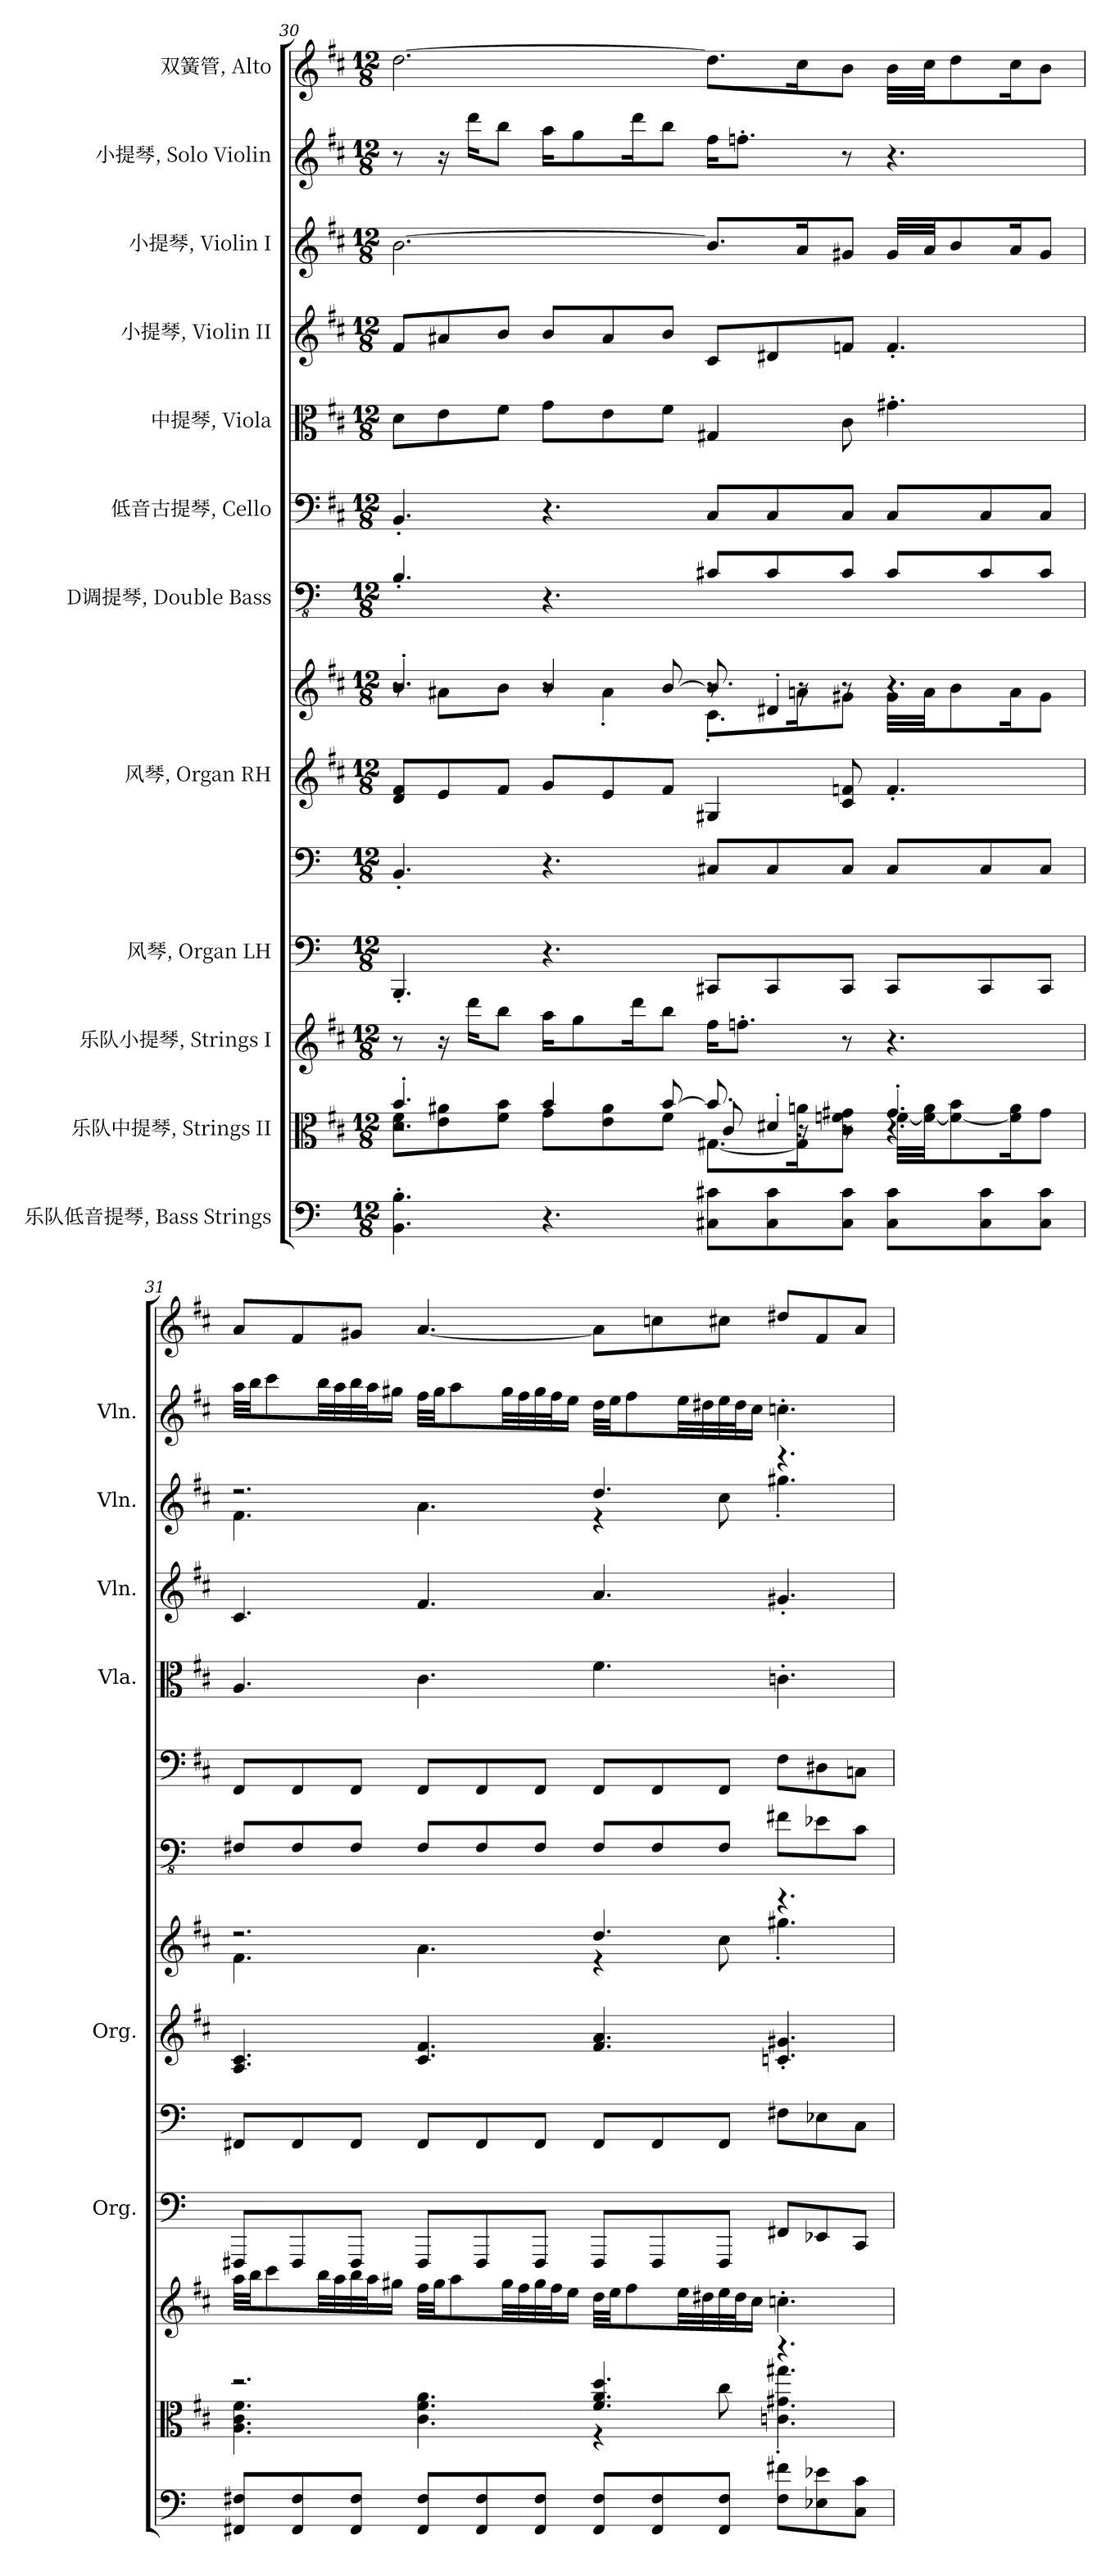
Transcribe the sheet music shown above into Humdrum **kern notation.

**kern	**kern	**kern	**kern	**kern	**kern	**kern	**kern	**kern	**kern	**kern	**kern	**kern	**kern
*part12	*part11	*part10	*part9	*part9	*part8	*part8	*part7	*part6	*part5	*part4	*part3	*part2	*part1
*staff14	*staff13	*staff12	*staff11	*staff10	*staff9	*staff8	*staff7	*staff6	*staff5	*staff4	*staff3	*staff2	*staff1
*I"乐队低音提琴, Bass Strings	*I"乐队中提琴, Strings II	*I"乐队小提琴, Strings I	*I"风琴, Organ LH	*	*I"风琴, Organ RH	*	*I"D调提琴, Double Bass	*I"低音古提琴, Cello	*I"中提琴, Viola	*I"小提琴, Violin II	*I"小提琴, Violin I	*I"小提琴, Solo Violin	*I"双簧管, Alto
*	*	*	*I'Org.	*	*I'Org.	*	*	*	*I'Vla.	*I'Vln.	*I'Vln.	*I'Vln.	*
!!LO:PB:g=z
*clefF4	*clefC3	*clefG2	*clefF4	*clefF4	*clefG2	*clefG2	*clefFv4	*clefF4	*clefC3	*clefG2	*clefG2	*clefG2	*clefG2
*ITrd7c12	*	*	*	*	*	*	*ITrd7c12	*	*	*	*	*	*
*k[]	*k[f#c#]	*k[f#c#]	*k[]	*k[]	*k[f#c#]	*k[f#c#]	*k[]	*k[f#c#]	*k[f#c#]	*k[f#c#]	*k[f#c#]	*k[f#c#]	*k[f#c#]
*M12/8	*M12/8	*M12/8	*M12/8	*M12/8	*M12/8	*M12/8	*M12/8	*M12/8	*M12/8	*M12/8	*M12/8	*M12/8	*M12/8
=30	=30	=30	=30	=30	=30	=30	=30	=30	=30	=30	=30	=30	=30
*	*^	*	*	*	*	*^	*	*	*	*	*	*	*
*	*	*^	*	*	*	*	*	*^	*	*	*	*	*	*	*
4.BBB\' 4.BB\'	4.b'/	8d\ 8f#\L	2.r	8r	4.BBB'/	4.BB'/	8d/ 8f#/L	4.b'/	8r	2.r	4.BBB'/	4.BB'/	8d\L	8f#/L	[2.b\	8r	[2.dd\
.	.	8e\ 8a#X\	.	16r	.	.	8e/	.	8a#X\L	.	.	.	8e\	8a#X/	.	16r	.
.	.	.	.	16ddd\KL	.	.	.	.	.	.	.	.	.	.	.	16ddd\KL	.
.	.	8f#\ 8b\J	.	8bb\J	.	.	8f#/J	.	8b\J	.	.	.	8f#\J	8b/J	.	8bb\J	.
4.r	4b/	8g\L	.	16aa\KL	4.r	4.r	8g/L	4b/	8r	.	4.r	4.r	8g\L	8b/L	.	16aa\KL	.
.	.	.	.	8gg\	.	.	.	.	.	.	.	.	.	.	.	8gg\	.
.	.	8e\ 8a#\	.	.	.	.	8e/	.	4a#'\	.	.	.	8e\	8a#/	.	.	.
.	.	.	.	16ddd\K	.	.	.	.	.	.	.	.	.	.	.	16ddd\K	.
.	[8b/	8f#\J	.	8bb\J	.	.	8f#/J	[8b/	.	.	.	.	8f#\J	8b/J	.	8bb\J	.
8CC#X\ 8C#X\L	8.b/]	[8.G#X\L	8c#/	16ff#\KL	8CC#X/L	8C#X/L	4G#X/	8.b/]	8.c#'\L	8r	8CC#X/L	8C#/L	4G#X/	8c#/L	8.b/L]	16ff#\KL	8.dd\L]
.	.	.	.	8.ffn'\J	.	.	.	.	.	.	.	.	.	.	.	8.ffn'\J	.
8CC#\ 8C#\	.	.	4d#X'/	.	8CC#/	8C#/	.	.	.	4d#X'/	8CC#/	8C#/	.	8d#X/	.	.	.
.	16r	16G#\] 16an\K	.	.	.	.	.	16r	16an\K	.	.	.	.	.	16a/K	.	16cc#\K
8CC#\ 8C#\J	8r	8c#\ 8fn\ 8g#X\J	.	8r	8CC#/J	8C#/J	8c#/ 8fn/	8r	8g#X\J	.	8CC#/J	8C#/J	8c#\	8fn/J	8g#X/J	8r	8b\J
8CC#\ 8C#\L	4.g#'/	[32f\LLL	4.r	4.r	8CC#/L	8C#/L	4.f'/	4.r	32g#\LLL	4.r	8CC#/L	8C#/L	4.g#X'\	4.f'/	32g#/LLL	4.r	32b\LLL
.	.	32f\_ 32a\JJ	.	.	.	.	.	.	32a\JJ	.	.	.	.	.	32a/JJ	.	32cc#\JJ
.	.	8f\_ 8b\	.	.	.	.	.	.	8b\	.	.	.	.	.	8b/	.	8dd\
8CC#\ 8C#\	.	.	.	.	8CC#/	8C#/	.	.	.	.	8CC#/	8C#/	.	.	.	.	.
.	.	16f\] 16a\K	.	.	.	.	.	.	16a\K	.	.	.	.	.	16a/K	.	16cc#\K
8CC#\ 8C#\J	.	8g#\J	.	.	8CC#/J	8C#/J	.	.	8g#\J	.	8CC#/J	8C#/J	.	.	8g#/J	.	8b\J
*	*	*v	*v	*	*	*	*	*	*v	*v	*	*	*	*	*	*	*
!!LO:PB:g=z
=31	=31	=31	=31	=31	=31	=31	=31	=31	=31	=31	=31	=31	=31	=31	=31
*	*	*	*	*	*	*	*	*	*	*	*	*	*^	*	*
8FFF#X/ 8FF#X/L	2.r	4.A\ 4.c#\ 4.f#\	32aa\LLL	8FFF#X/L	8FF#X/L	4.A/ 4.c#/	2.r	4.f#\	8FFF#X/L	8FF#/L	4.A/	4.c#/	2.r	4.f#\	32aa\LLL	8a/L
.	.	.	32bb\JJ	.	.	.	.	.	.	.	.	.	.	.	32bb\JJ	.
.	.	.	8ccc#\	.	.	.	.	.	.	.	.	.	.	.	8ccc#\	.
8FFF#/ 8FF#/	.	.	.	8FFF#/	8FF#/	.	.	.	8FFF#/	8FF#/	.	.	.	.	.	8f#/
.	.	.	32bb\LL	.	.	.	.	.	.	.	.	.	.	.	32bb\LL	.
.	.	.	32aa\	.	.	.	.	.	.	.	.	.	.	.	32aa\	.
8FFF#/ 8FF#/J	.	.	32bb\	8FFF#/J	8FF#/J	.	.	.	8FFF#/J	8FF#/J	.	.	.	.	32bb\	8g#X/J
.	.	.	32aa\J	.	.	.	.	.	.	.	.	.	.	.	32aa\J	.
.	.	.	16gg#X\JJ	.	.	.	.	.	.	.	.	.	.	.	16gg#X\JJ	.
8FFF#/ 8FF#/L	.	4.c#\ 4.f#\ 4.a\	32ff#\LLL	8FFF#/L	8FF#/L	4.c#/ 4.f#/	.	4.a\	8FFF#/L	8FF#/L	4.c#\	4.f#/	.	4.a\	32ff#\LLL	[4.a/
.	.	.	32gg#\JJ	.	.	.	.	.	.	.	.	.	.	.	32gg#\JJ	.
.	.	.	8aa\	.	.	.	.	.	.	.	.	.	.	.	8aa\	.
8FFF#/ 8FF#/	.	.	.	8FFF#/	8FF#/	.	.	.	8FFF#/	8FF#/	.	.	.	.	.	.
.	.	.	32gg#\LL	.	.	.	.	.	.	.	.	.	.	.	32gg#\LL	.
.	.	.	32ff#\	.	.	.	.	.	.	.	.	.	.	.	32ff#\	.
8FFF#/ 8FF#/J	.	.	32gg#\	8FFF#/J	8FF#/J	.	.	.	8FFF#/J	8FF#/J	.	.	.	.	32gg#\	.
.	.	.	32ff#\J	.	.	.	.	.	.	.	.	.	.	.	32ff#\J	.
.	.	.	16ee\JJ	.	.	.	.	.	.	.	.	.	.	.	16ee\JJ	.
8FFF#/ 8FF#/L	4.f#/ 4.a/ 4.dd/	4r	32dd\LLL	8FFF#/L	8FF#/L	4.f#/ 4.a/	4.dd/	4r	8FFF#/L	8FF#/L	4.f#\	4.a/	4.dd/	4r	32dd\LLL	8a\L]
.	.	.	32ee\JJ	.	.	.	.	.	.	.	.	.	.	.	32ee\JJ	.
.	.	.	8ff#\	.	.	.	.	.	.	.	.	.	.	.	8ff#\	.
8FFF#/ 8FF#/	.	.	.	8FFF#/	8FF#/	.	.	.	8FFF#/	8FF#/	.	.	.	.	.	8ccn\
.	.	.	32ee\LL	.	.	.	.	.	.	.	.	.	.	.	32ee\LL	.
.	.	.	32dd#X\	.	.	.	.	.	.	.	.	.	.	.	32dd#X\	.
8FFF#/ 8FF#/J	.	8cc#\	32ee\	8FFF#/J	8FF#/J	.	.	8cc#\	8FFF#/J	8FF#/J	.	.	.	8cc#\	32ee\	8cc#X\J
.	.	.	32dd#\J	.	.	.	.	.	.	.	.	.	.	.	32dd#\J	.
.	.	.	16cc#\JJ	.	.	.	.	.	.	.	.	.	.	.	16cc#\JJ	.
8FF#\ 8F#X\L	4.r	4.cn\' 4.g#X\' 4.gg#X\'	4.ccn'\	8FF#X/L	8F#X\L	4.cn/' 4.g#X/'	4.r	4.gg#X'\	8FF#X\L	8F#\L	4.cn'\	4.g#X'/	4.r	4.gg#X'\	4.ccn'\	8dd#X/L
8EE-X\ 8E-X\	.	.	.	8EE-X/	8E-X\	.	.	.	8EE-X\	8D#X\	.	.	.	.	.	8f#/
8CC\ 8C\J	.	.	.	8CC/J	8C\J	.	.	.	8CC\J	8Cn\J	.	.	.	.	.	8a/J
*	*v	*v	*	*	*	*	*v	*v	*	*	*	*	*v	*v	*	*
=	=	=	=	=	=	=	=	=	=	=	=	=	=
*-	*-	*-	*-	*-	*-	*-	*-	*-	*-	*-	*-	*-	*-
